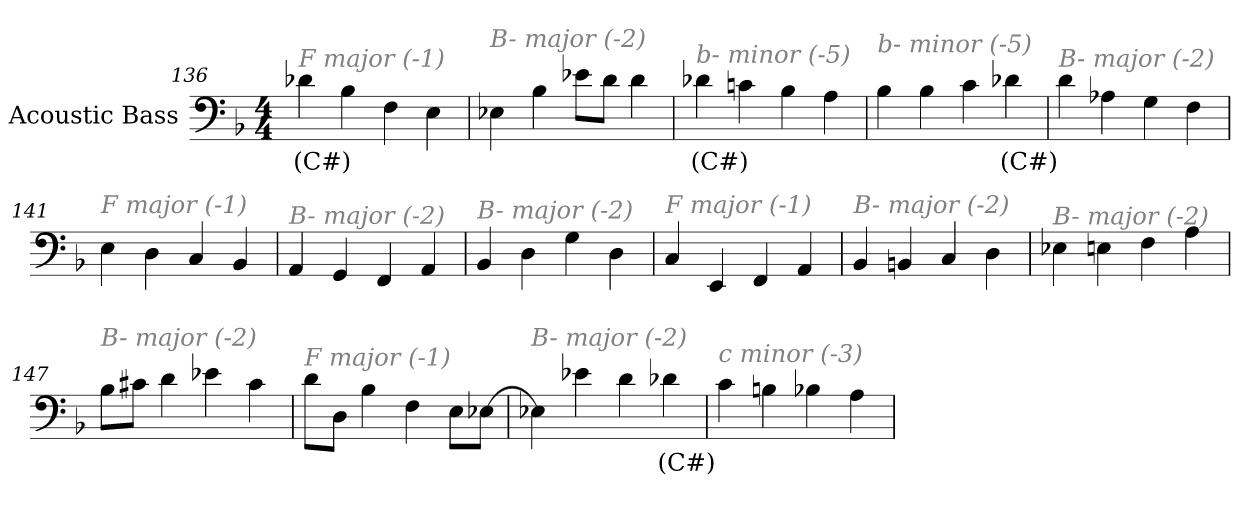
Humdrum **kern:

**kern	**text
*part1	*part1
*staff1	*staff1
*I"Acoustic Bass	*
*clefF4	*
*ITrd7c12	*
*k[b-]	*
*F:	*
*M4/4	*
=136	=136
!LO:TX:i:color=#808080:t=F major (-1)	!
4D-Xi	(C#)
4BB-	.
4FF	.
4EE	.
=137	=137
!LO:TX:i:color=#808080:t=B- major (-2)	!
4EE-X	.
4BB-	.
8E-XL	.
8DJ	.
4D	.
=138	=138
!LO:TX:i:color=#808080:t=b- minor (-5)	!
4D-Xi	(C#)
4Cn	.
4BB-	.
4AA	.
=139	=139
!LO:TX:i:color=#808080:t=b- minor (-5)	!
4BB-	.
4BB-	.
4C	.
4D-Xi	(C#)
=140	=140
!LO:TX:i:color=#808080:t=B- major (-2)	!
4D	.
4AA-X	.
4GG	.
4FF	.
=141	=141
!LO:TX:i:color=#808080:t=F major (-1)	!
4EE	.
4DD	.
4CC	.
4BBB-	.
=142	=142
!LO:TX:i:color=#808080:t=B- major (-2)	!
4AAA	.
4GGG	.
4FFF	.
4AAA	.
=143	=143
!LO:TX:i:color=#808080:t=B- major (-2)	!
4BBB-	.
4DD	.
4GG	.
4DD	.
=144	=144
!LO:TX:i:color=#808080:t=F major (-1)	!
4CC	.
4EEE	.
4FFF	.
4AAA	.
=145	=145
!LO:TX:i:color=#808080:t=B- major (-2)	!
4BBB-	.
4BBBn	.
4CC	.
4DD	.
=146	=146
!LO:TX:i:color=#808080:t=B- major (-2)	!
4EE-X	.
4EEn	.
4FF	.
4AA	.
=147	=147
!LO:TX:i:color=#808080:t=B- major (-2)	!
8BB-L	.
8C#XJ	.
4D	.
4E-X	.
4C#	.
=148	=148
!LO:TX:i:color=#808080:t=F major (-1)	!
8DL	.
8DDJ	.
4BB-	.
4FF	.
8EEL	.
[8EE-XJ	.
=149	=149
!LO:TX:i:color=#808080:t=B- major (-2)	!
4EE-X]	.
4E-X	.
4D	.
4D-Xi	(C#)
=150	=150
!LO:TX:i:color=#808080:t=c minor (-3)	!
4C	.
4BBn	.
4BB-X	.
4AA	.
=	=
*-	*-
